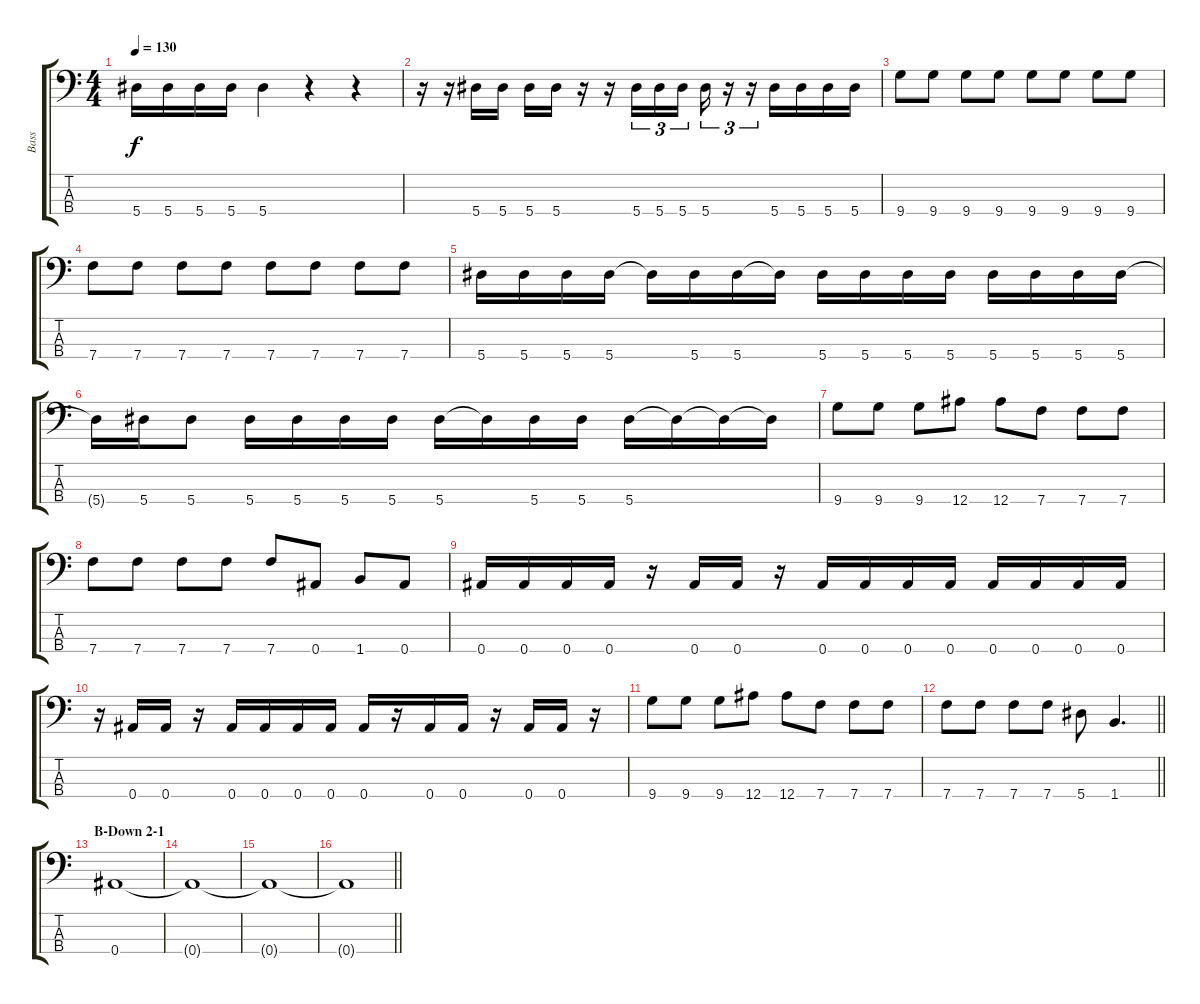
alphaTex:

\track ("Bass" "Bass") {instrument electricbasspick}
\staff {score tabs}
\tuning (Eb3 Bb2 F2 Bb1) {hide}
\ts (4 4)
\tempo 130
\clef f4
\ks c
5.4.16{dy f} 5.4.16 5.4.16 5.4.16 5.4.4 r.4 r.4 |
r.16 r.16 5.4.16 5.4.16 5.4.16 5.4.16 r.16 r.16 5.4.16{tu (3 2)} 5.4.16{tu (3 2)} 5.4.16{tu (3 2) beam splitsecondary} 5.4.16{tu (3 2)} r.16{tu (3 2)} r.16{tu (3 2)} 5.4.16 5.4.16 5.4.16 5.4.16 |
9.4.8 9.4.8 9.4.8 9.4.8 9.4.8 9.4.8 9.4.8 9.4.8 |
7.4.8 7.4.8 7.4.8 7.4.8 7.4.8 7.4.8 7.4.8 7.4.8 |
5.4.16 5.4.16 5.4.16 5.4.16 5.4{t}.16 5.4.16 5.4.16 5.4{t}.16 5.4.16 5.4.16 5.4.16 5.4.16 5.4.16 5.4.16 5.4.16 5.4.16 |
5.4{t}.16 5.4.16 5.4.8 5.4.16 5.4.16 5.4.16 5.4.16 5.4.16 5.4{t}.16 5.4.16 5.4.16 5.4.16 5.4{t}.16 5.4{t}.16 5.4{t}.16 |
9.4.8 9.4.8 9.4.8 12.4.8 12.4.8 7.4.8 7.4.8 7.4.8 |
7.4.8 7.4.8 7.4.8 7.4.8 7.4.8 0.4.8 1.4.8 0.4.8 |
0.4.16 0.4.16 0.4.16 0.4.16 r.16 0.4.16 0.4.16 r.16 0.4.16 0.4.16 0.4.16 0.4.16 0.4.16 0.4.16 0.4.16 0.4.16 |
r.16 0.4.16 0.4.16 r.16 0.4.16 0.4.16 0.4.16 0.4.16 0.4.16 r.16 0.4.16 0.4.16 r.16 0.4.16 0.4.16 r.16 |
9.4.8 9.4.8 9.4.8 12.4.8 12.4.8 7.4.8 7.4.8 7.4.8 |
\barLineRight lightlight
7.4.8 7.4.8 7.4.8 7.4.8 5.4.8 1.4.4{d} |
\section ("" "B-Down 2-1")
0.4.1 |
0.4{t}.1 |
0.4{t}.1 |
\barLineRight lightlight
0.4{t}.1
